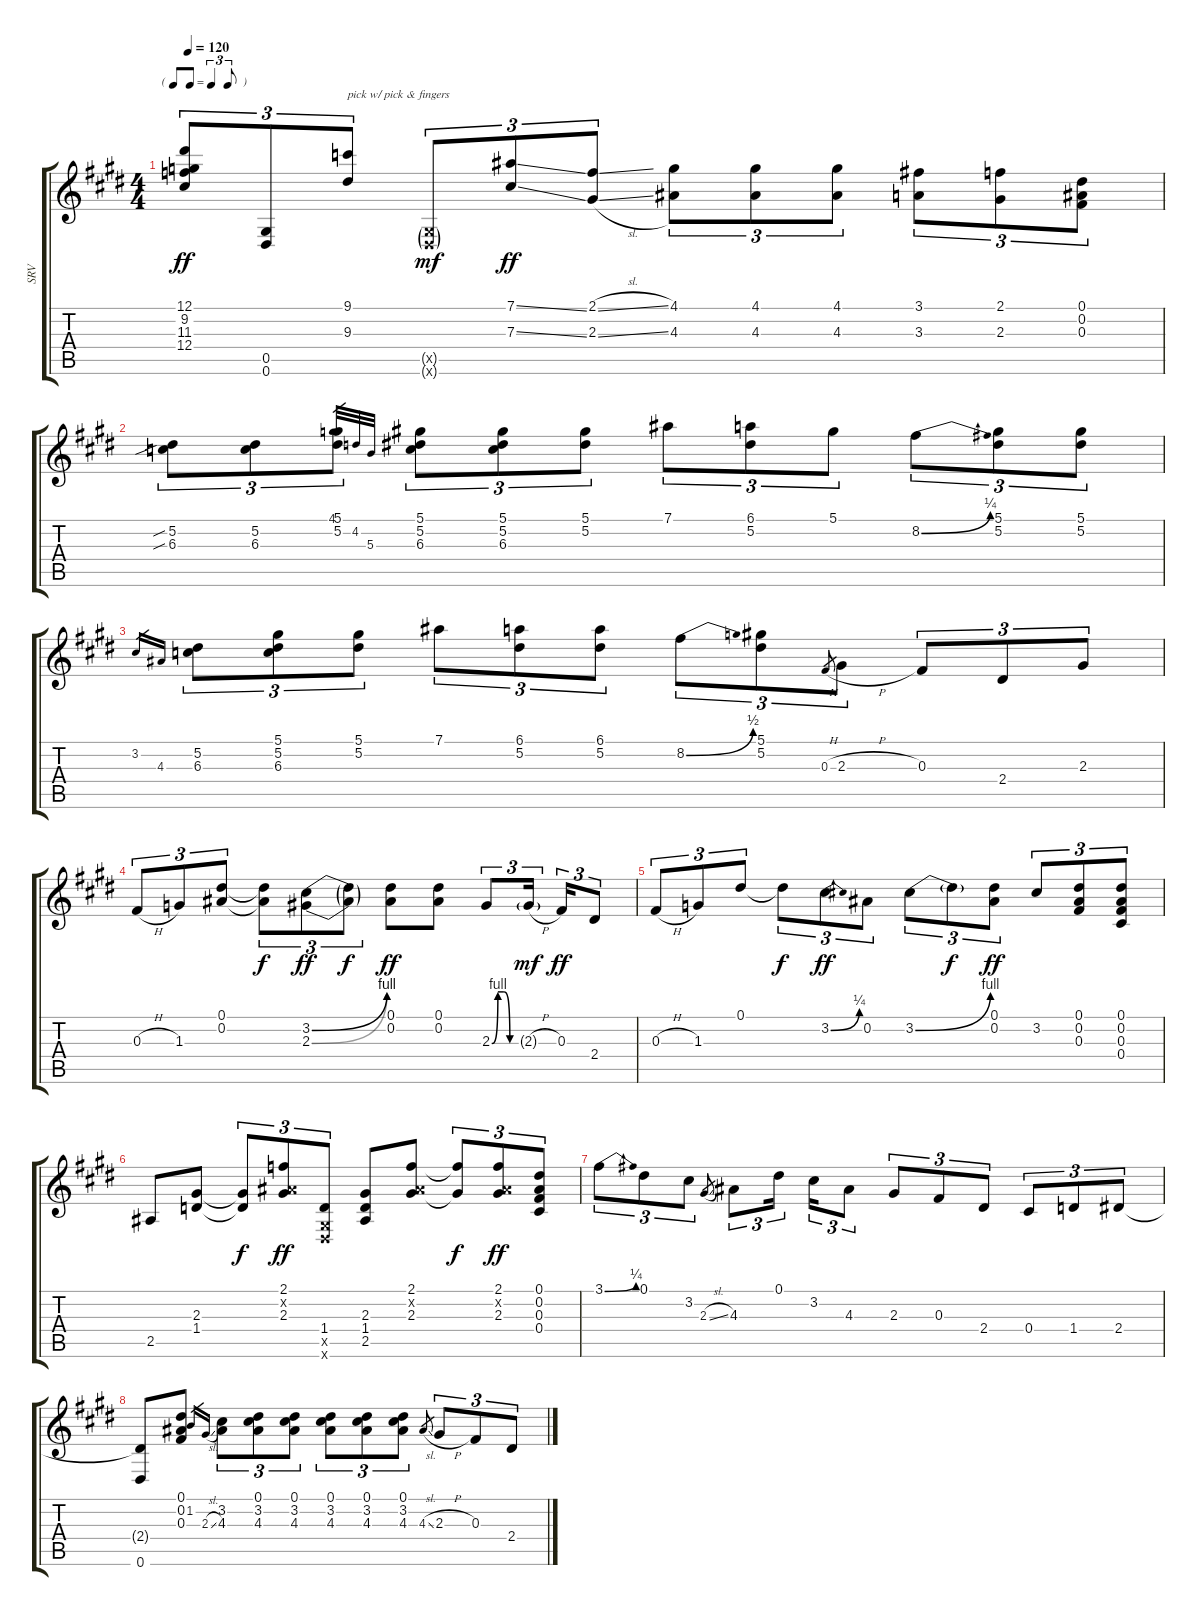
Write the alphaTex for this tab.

\track ("SRV" "SRV") {instrument overdrivenguitar}
\staff {score tabs}
\tuning (Eb4 Bb3 Gb3 Db3 Ab2 Eb2) {hide}
\ts (4 4)
\tf triplet8th
\tempo 120
\clef g2
\ks e
(12.1 9.2 11.3 12.4).8{tu (3 2) dy ff} (0.5 0.6).8{tu (3 2)} (9.1 9.3).8{tu (3 2) txt "pick w/ pick & fingers"} (0.5{g x} 0.6{g x}).8{tu (3 2) dy mf} (7.1{ss} 7.3{ss}).8{tu (3 2) dy ff} (2.1{sl} 2.3{sl}).8{tu (3 2)} (4.1 4.3).8{tu (3 2)} (4.1 4.3).8{tu (3 2)} (4.1 4.3).8{tu (3 2)} (3.1 3.3).8{tu (3 2)} (2.1 2.3).8{tu (3 2)} (0.1 0.2 0.3).8{tu (3 2)} |
(5.2{sib} 6.3{sib}).8{tu (3 2)} (5.2 6.3).8{tu (3 2)} (5.1 5.2).8{tu (3 2)} 4.1.32{gr} 4.2.32{gr} 5.3.32{gr} (5.1 5.2 6.3).8{tu (3 2)} (5.1 5.2 6.3).8{tu (3 2)} (5.1 5.2).8{tu (3 2)} 7.1.8{tu (3 2)} (6.1 5.2).8{tu (3 2)} 5.1.8{tu (3 2)} 8.2{be (bend 0 0 60 1)}.8{tu (3 2)} (5.1 5.2).8{tu (3 2)} (5.1 5.2).8{tu (3 2)} |
3.2.16{gr} 4.3.16{gr} (5.2 6.3).8{tu (3 2)} (5.1 5.2 6.3).8{tu (3 2)} (5.1 5.2).8{tu (3 2)} 7.1.8{tu (3 2)} (6.1 5.2).8{tu (3 2)} (6.1 5.2).8{tu (3 2)} 8.2{be (bend 0 0 60 2)}.8{tu (3 2)} (5.1 5.2).8{tu (3 2)} 0.3{h}.8{gr} 2.3{h}.8{tu (3 2)} 0.3.8{tu (3 2)} 2.4.8{tu (3 2)} 2.3.8{tu (3 2)} |
0.3{h}.8{tu (3 2)} 1.3.8{tu (3 2)} (0.1 0.2).8{tu (3 2)} (0.1{t} 0.2{t}).8{tu (3 2) dy f} (3.2{be (bend 0 0 60 4)} 2.3{be (bend 0 0 60 4)}).8{tu (3 2) dy ff} (3.2{t} 2.3{t}).8{tu (3 2) dy f} (0.1 0.2).8{dy ff} (0.1 0.2).8 2.3{be (custom 0 0 15 4 30 4 45 0 60 0)}.8{tu (3 2)} 2.3{h g}.16{tu (3 2) dy mf beam splitsecondary} 0.3.16{tu (3 2) dy ff} 2.4.8{tu (3 2)} |
0.3{h}.8{tu (3 2)} 1.3.8{tu (3 2)} 0.1.8{tu (3 2)} 0.1{t}.8{tu (3 2) dy f} 3.2{be (bend 0 0 60 1)}.8{tu (3 2) dy ff} 0.2.8{tu (3 2)} 3.2{be (bend 0 0 60 4)}.8{tu (3 2)} 3.2{t}.8{tu (3 2) dy f} (0.1 0.2).8{tu (3 2) dy ff} 3.2.8{tu (3 2)} (0.1 0.2 0.3).8{tu (3 2)} (0.1 0.2 0.3 0.4).8{tu (3 2)} |
2.5.8 (2.3 1.4).8 (2.3{t} 1.4{t}).8{tu (3 2) dy f} (2.1 0.2{x} 2.3).8{tu (3 2) dy ff} (1.4 0.5{x} 0.6{x}).8{tu (3 2)} (2.3 1.4 2.5).8 (2.1 0.2{x} 2.3).8 (2.1{t} 2.3{t}).8{tu (3 2) dy f} (2.1 0.2{x} 2.3).8{tu (3 2) dy ff} (0.1 0.2 0.3 0.4).8{tu (3 2)} |
3.1{be (bend 0 0 60 1)}.8{tu (3 2)} 0.1.8{tu (3 2)} 3.2.8{tu (3 2)} 2.3{sl}.8{gr} 4.3.8{tu (3 2)} 0.1.16{tu (3 2) beam splitsecondary} 3.2.16{tu (3 2)} 4.3.8{tu (3 2)} 2.3.8{tu (3 2)} 0.3.8{tu (3 2)} 2.4.8{tu (3 2)} 0.4.8{tu (3 2)} 1.4.8{tu (3 2)} 2.4.8{tu (3 2)} |
(2.4{t} 0.6).8 (0.1 0.2 0.3).8 1.2.16{gr} 2.3{sl}.16{gr} (3.2 4.3).8{tu (3 2)} (0.1 3.2 4.3).8{tu (3 2)} (0.1 3.2 4.3).8{tu (3 2)} (0.1 3.2 4.3).8{tu (3 2)} (0.1 3.2 4.3).8{tu (3 2)} (0.1 3.2 4.3).8{tu (3 2)} 4.3{sl}.8{gr} 2.3{h}.8{tu (3 2)} 0.3.8{tu (3 2)} 2.4.8{tu (3 2)}
